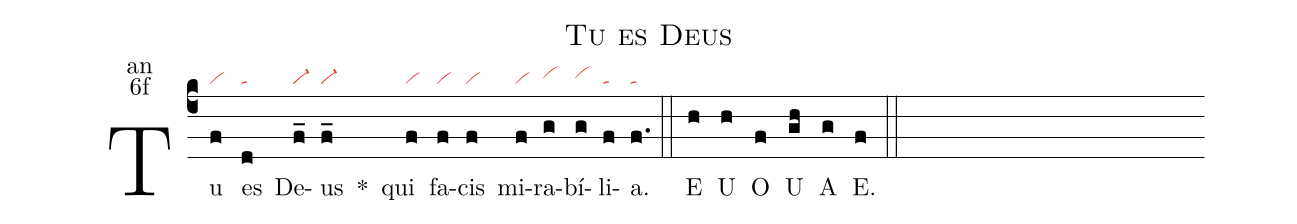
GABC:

name:Tu es Deus;
office-part:an;
mode:6f;
nabc-lines:1;
%%
(c4) Tu(f|vi) es(d|ta) De(f_|vi-)us(f_|vi-) <sp>*</sp>() qui(f|vi) fa(f|vi)cis(f|vi) mi(f|vi)ra(g|vihh)bí(g|vihh)li(f|ta)a.(f.|ta) (::)

<eu>E(h) U(h) O(f) U(gh) A(g) E.(f) </eu>(::)
